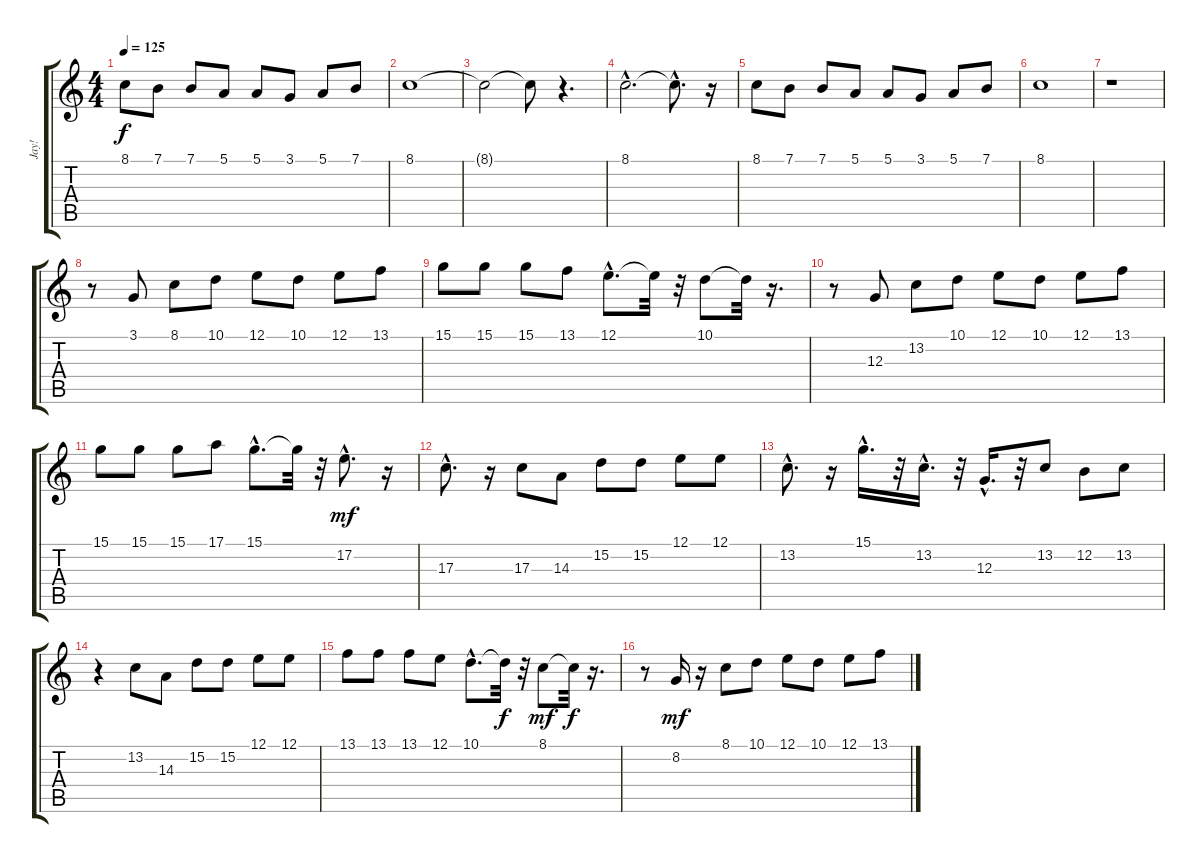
\track ("Jay!" "Jay!") {instrument altosax}
\staff {score tabs}
\tuning (E4 B3 G3 D3 A2 E2) {hide}
\ts (4 4)
\tempo 125
\clef g2
\ks c
8.1.8{dy f volume 10} 7.1.8{volume 11} 7.1.8 5.1.8 5.1.8 3.1.8 5.1.8 7.1.8 |
8.1.1{volume 10} |
8.1{t}.2 8.1{t}.8 r.4{d} |
8.1{hac}.2{d volume 8} 8.1{hac t}.8{d} r.16 |
8.1.8{volume 10} 7.1.8{volume 11} 7.1.8 5.1.8 5.1.8 3.1.8 5.1.8 7.1.8 |
8.1.1{volume 10} |
r.1 |
r.8 3.1.8{volume 10} 8.1.8{volume 12} 10.1.8{volume 12} 12.1.8{volume 12} 10.1.8{volume 13} 12.1.8 13.1.8 |
15.1.8{volume 12} 15.1.8{volume 13} 15.1.8 13.1.8 12.1{hac}.8{d volume 12} 12.1{t}.32 r.32 10.1.8{volume 11} 10.1{t}.32 r.16{d} |
r.8 12.3.8{volume 10} 13.2.8{volume 12} 10.1.8{volume 13} 12.1.8 10.1.8 12.1.8 13.1.8 |
15.1.8{volume 12} 15.1.8{volume 13} 15.1.8 17.1.8 15.1{hac}.8{d volume 12} 15.1{t}.32 r.32 17.2{hac}.8{d dy mf volume 12} r.16 |
17.3{hac}.8{d volume 12} r.16 17.3.8{volume 12} 14.3.8{volume 13} 15.2.8 15.2.8 12.1.8 12.1.8 |
13.2{hac}.8{d volume 12} r.16 15.1{hac}.16{d volume 12} r.32 13.2{hac}.16{d volume 13} r.32 12.3{hac}.16{d} r.32 13.2.8 12.2.8 13.2.8 |
r.4 13.2.8 14.3.8 15.2.8 15.2.8 12.1.8 12.1.8 |
13.1.8{volume 12} 13.1.8{volume 13} 13.1.8 12.1.8 10.1{hac}.8{d volume 11} 10.1{t}.32{dy f} r.32 8.1.8{dy mf volume 11} 8.1{t}.32{dy f} r.16{d} |
r.8 8.2.16{dy mf volume 12} r.16 8.1.8{volume 13} 10.1.8 12.1.8{volume 12} 10.1.8{volume 13} 12.1.8{volume 12} 13.1.8{volume 12}
